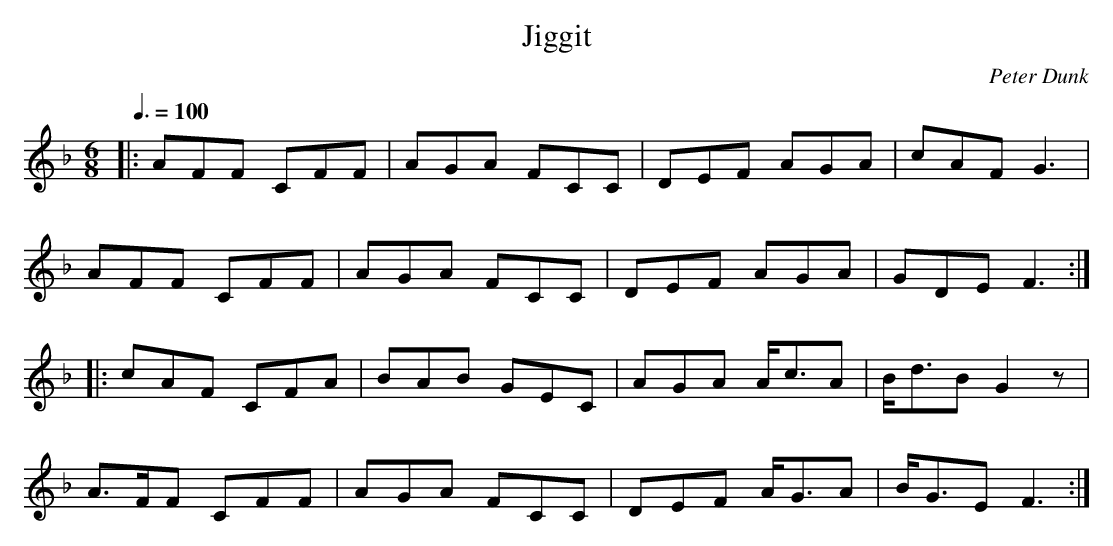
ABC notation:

X:1
T:Jiggit
C:Peter Dunk
Q:3/8=100
M:6/8
L:1/8
K:F
|: AFF CFF | AGA FCC | DEF AGA | cAF G3 |
AFF CFF | AGA FCC | DEF AGA | GDE F3 :|
|:cAF CFA | BAB GEC | AGA A<cA | B<dB G2 z |
A>FF CFF | AGA FCC | DEF A<GA | B<GE F3:|
